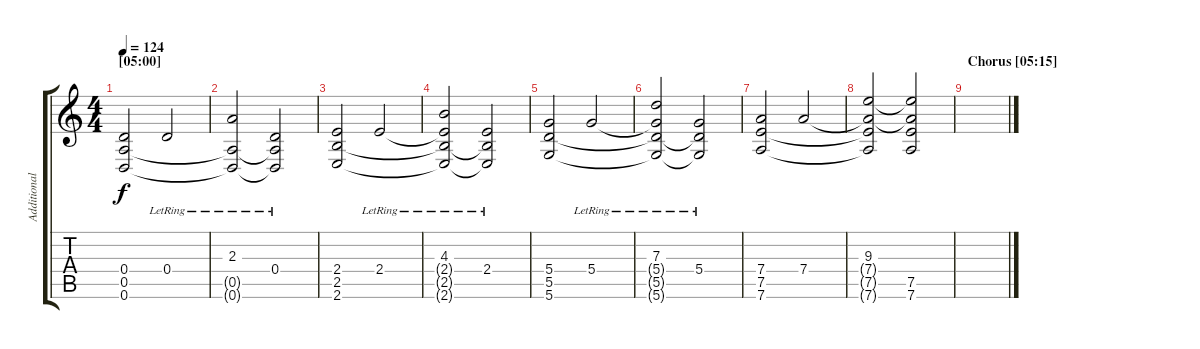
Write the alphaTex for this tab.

\track ("Additional Guitar" "Additional") {instrument distortionguitar}
\staff {score tabs}
\tuning (E4 B3 G3 D3 A2 D2) {hide}
\ts (4 4)
\section ("" "[05:00]")
\tempo 124
\clef g2
\ks c
(0.4 0.5 0.6).2{dy f} 0.4{lr}.2 |
(2.3{lr} 0.5{t} 0.6{t}).2 (0.4{lr} 0.5{t} 0.6{t}).2 |
(2.4 2.5 2.6).2 2.4{lr}.2 |
(4.3{lr} 2.4{t} 2.5{t} 2.6{t}).2 (2.4{lr} 2.5{t} 2.6{t}).2 |
(5.4 5.5 5.6).2 5.4{lr}.2 |
(7.3{lr} 5.4{t} 5.5{t} 5.6{t}).2 (5.4{lr} 5.5{t} 5.6{t}).2 |
(7.4 7.5 7.6).2 7.4.2 |
(9.3 7.4{t} 7.5{t} 7.6{t}).2 (9.3{t} 7.4{t} 7.5 7.6).2 |
\section ("" "Chorus [05:15]")
